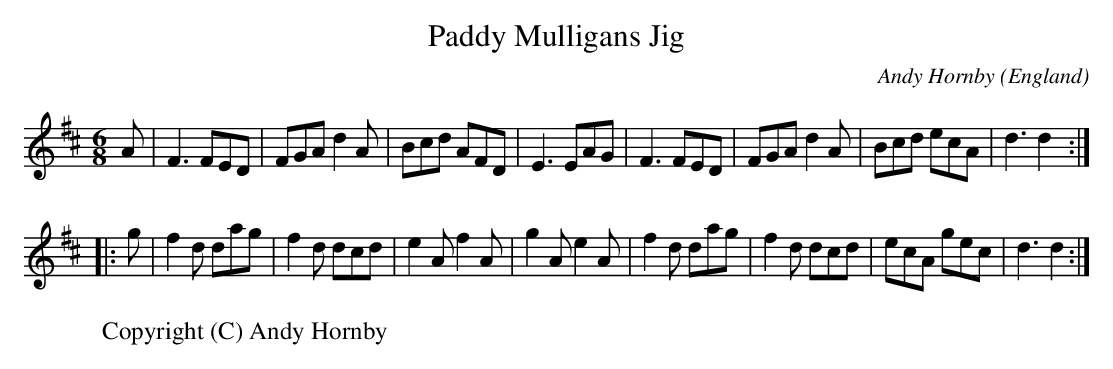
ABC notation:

X:1
T:Paddy Mulligans Jig
O:England
M:6/8
C:Andy Hornby
K:D
A|\
F3FED|FGA d2A|Bcd AFD|E3 EAG|\
F3 FED|FGA d2A|Bcd ecA|d3 d2 :|
|:g|\
f2d dag|f2d dcd|e2A f2A|g2A e2A|\
f2d dag|f2d dcd|ecA gec|d3 d2 :|
W:Copyright (C) Andy Hornby
